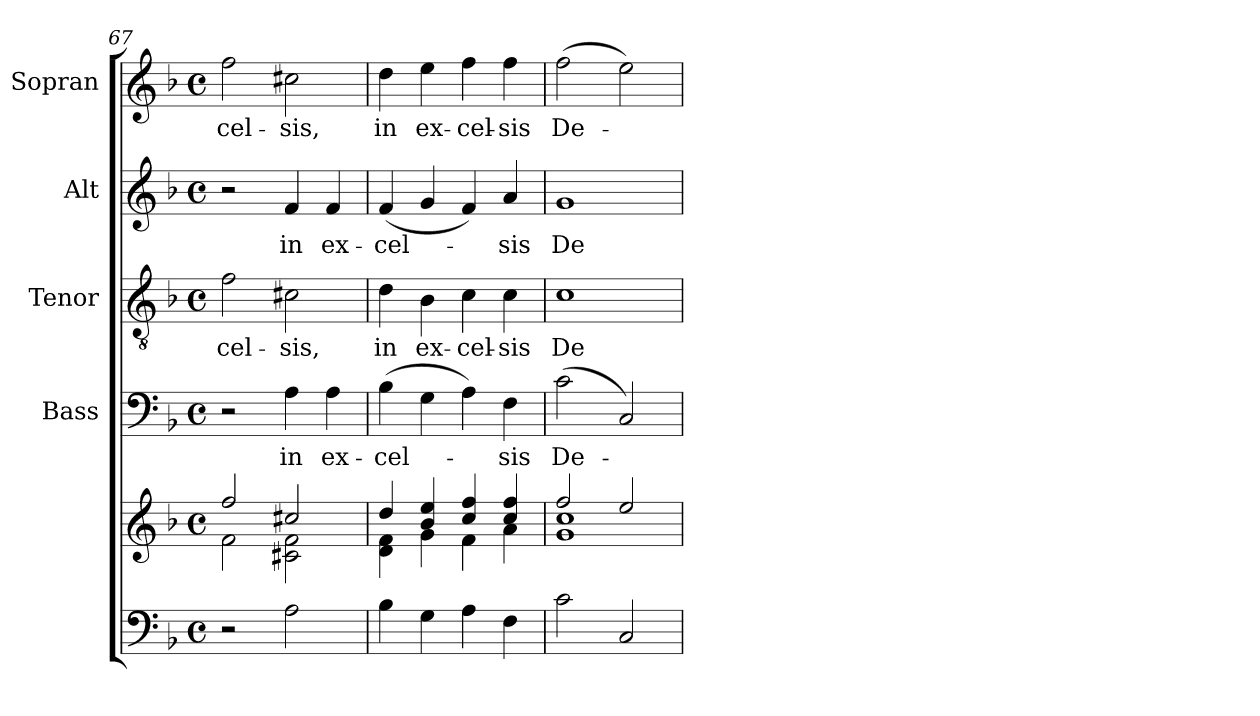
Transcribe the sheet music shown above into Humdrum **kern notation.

**kern	**kern	**kern	**text	**kern	**text	**kern	**text	**kern	**text
*part5	*part5	*part4	*part4	*part3	*part3	*part2	*part2	*part1	*part1
*staff6	*staff5	*staff4	*staff4	*staff3	*staff3	*staff2	*staff2	*staff1	*staff1
*	*	*I"Bass	*	*I"Tenor	*	*I"Alt	*	*I"Sopran	*
*	*	*I'B.	*	*I'T.	*	*I'A.	*	*I'S.	*
*clefF4	*clefG2	*clefF4	*	*clefGv2	*	*clefG2	*	*clefG2	*
*k[b-]	*k[b-]	*k[b-]	*	*k[b-]	*	*k[b-]	*	*k[b-]	*
*F:	*F:	*F:	*	*F:	*	*F:	*	*F:	*
*M4/4	*M4/4	*M4/4	*	*M4/4	*	*M4/4	*	*M4/4	*
*met(c)	*met(c)	*met(c)	*	*met(c)	*	*met(c)	*	*met(c)	*
=67	=67	=67	=67	=67	=67	=67	=67	=67	=67
*	*^	*	*	*	*	*	*	*	*
!	!	!	!	!	!	!LO:LY:b	!	!	!	!LO:LY:b
2r	2ff/	2f\	2r	.	2f\	-cel-	2r	.	2ff\	-cel-
!	!	!	!	!LO:LY:b	!	!LO:LY:b	!	!LO:LY:b	!	!LO:LY:b
2A\	2cc#X/	2c#X\ 2f\	4A\	in	2c#X\	-sis,	4f/	in	2cc#X\	-sis,
!	!	!	!	!LO:LY:b	!	!	!	!LO:LY:b	!	!
.	.	.	4A\	ex-	.	.	4f/	ex-	.	.
=68	=68	=68	=68	=68	=68	=68	=68	=68	=68	=68
!	!	!	!	!LO:LY:b	!	!LO:LY:b	!	!LO:LY:b	!	!LO:LY:b
4B-\	4dd/	4d\ 4f\	(>4B-\	-cel-	4d\	in	(<4f/	-cel-	4dd\	in
!	!	!	!	!	!	!LO:LY:b	!	!	!	!LO:LY:b
4G\	4b-/ 4ee/	4g\	4G\	.	4B-\	ex-	4g/	.	4ee\	ex-
!	!	!	!	!	!	!LO:LY:b	!	!	!	!LO:LY:b
4A\	4cc/ 4ff/	4f\	4A\)	.	4c\	-cel-	4f/)	.	4ff\	-cel-
!	!	!	!	!LO:LY:b	!	!LO:LY:b	!	!LO:LY:b	!	!LO:LY:b
4F\	4cc/ 4ff/	4a\	4F\	-sis	4c\	-sis	4a/	-sis	4ff\	-sis
=69	=69	=69	=69	=69	=69	=69	=69	=69	=69	=69
!	!	!	!	!LO:LY:b	!	!LO:LY:b	!	!LO:LY:b	!	!LO:LY:b
2c\	2ff/	1g 1cc	(>2c\	De-	1c	De-	1g	De-	(>2ff\	De-
2C/	2ee/	.	2C/)	.	.	.	.	.	2ee\)	.
*	*v	*v	*	*	*	*	*	*	*	*
=	=	=	=	=	=	=	=	=	=
*-	*-	*-	*-	*-	*-	*-	*-	*-	*-
